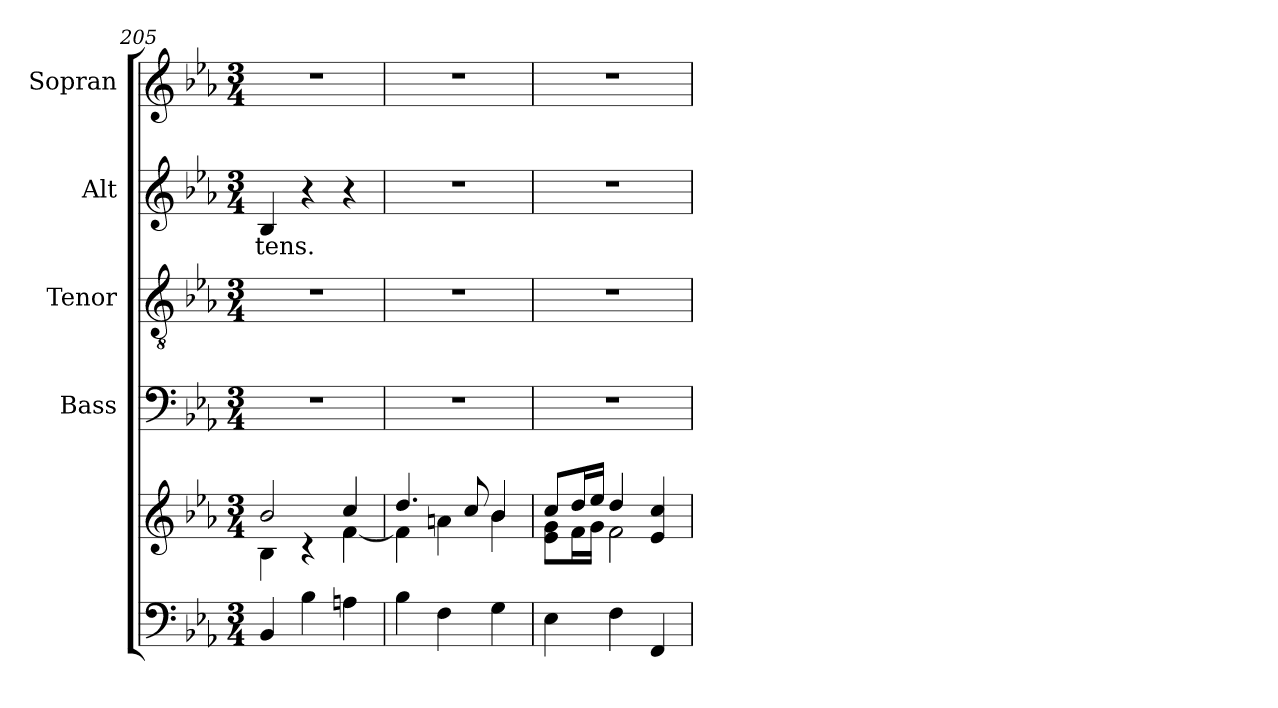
**kern	**kern	**kern	**kern	**kern	**text	**kern
*part5	*part5	*part4	*part3	*part2	*part2	*part1
*staff6	*staff5	*staff4	*staff3	*staff2	*staff2	*staff1
*	*	*I"Bass	*I"Tenor	*I"Alt	*	*I"Sopran
*	*	*I'B.	*I'T.	*I'A.	*	*I'S.
*clefF4	*clefG2	*clefF4	*clefGv2	*clefG2	*	*clefG2
*k[b-e-a-]	*k[b-e-a-]	*k[b-e-a-]	*k[b-e-a-]	*k[b-e-a-]	*	*k[b-e-a-]
*E-:	*E-:	*E-:	*E-:	*E-:	*	*E-:
*M3/4	*M3/4	*M3/4	*M3/4	*M3/4	*	*M3/4
=205	=205	=205	=205	=205	=205	=205
*	*^	*	*	*	*	*
!	!	!	!	!	!	!LO:LY:b	!
4BB-/	2b-/	4B-\	2.r	2.r	4B-/	-tens.	2.r
4B-\	.	4rc	.	.	4r	.	.
4An\	4cc/	[<4f\	.	.	4r	.	.
=206	=206	=206	=206	=206	=206	=206	=206
4B-\	4.dd/	4f\]	2.r	2.r	2.r	.	2.r
4F\	.	4an\	.	.	.	.	.
.	8cc/	.	.	.	.	.	.
4G\	4b-/	4b-\	.	.	.	.	.
=207	=207	=207	=207	=207	=207	=207	=207
4E-\	8cc/L	8e-\ 8g\L	2.r	2.r	2.r	.	2.r
.	16dd/L	16f\L	.	.	.	.	.
.	16ee-/JJ	16g\JJ	.	.	.	.	.
4F\	4dd/	2f\	.	.	.	.	.
4FF/	4e-/ 4cc/	.	.	.	.	.	.
*	*v	*v	*	*	*	*	*
=	=	=	=	=	=	=
*-	*-	*-	*-	*-	*-	*-
